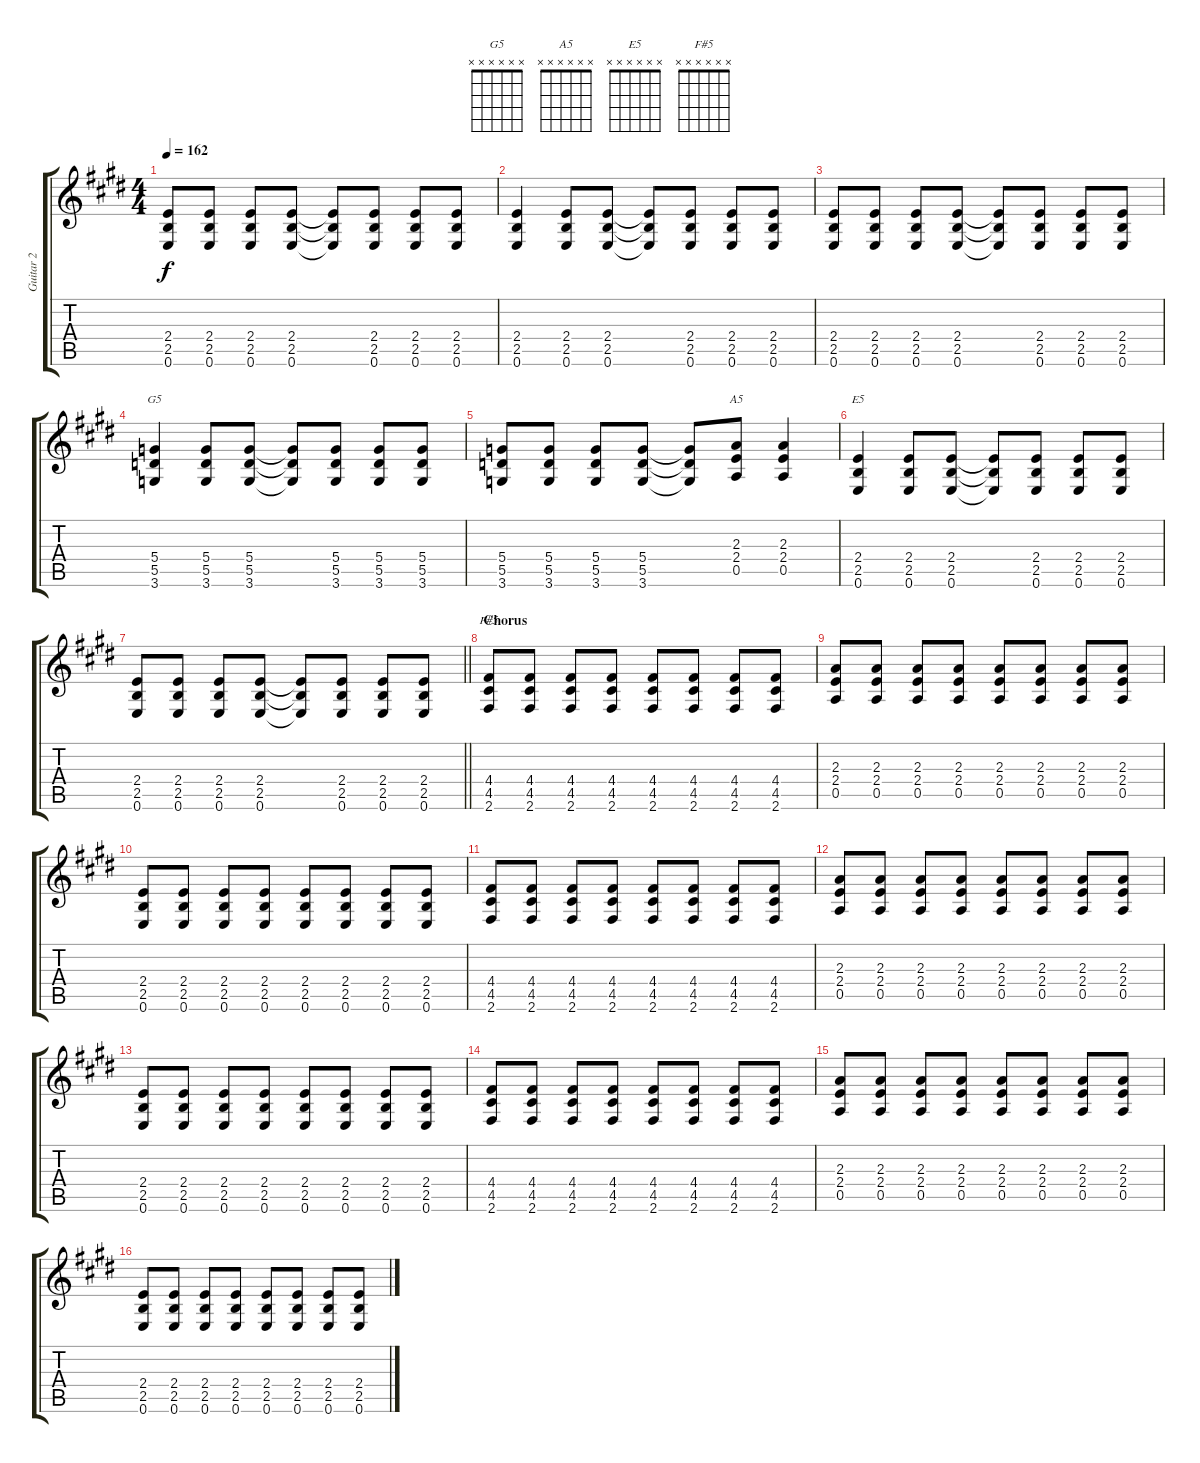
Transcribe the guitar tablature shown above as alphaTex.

\track ("Guitar 2" "Guitar 2") {instrument distortionguitar}
\staff {score tabs}
\tuning (E4 B3 G3 D3 A2 E2) {hide}
\chord ("G5" x x x x x x)
\chord ("A5" x x x x x x)
\chord ("E5" x x x x x x)
\chord ("F#5" x x x x x x)
\ts (4 4)
\tempo 162
\clef g2
\ks e
(2.4 2.5 0.6).8{dy f} (2.4 2.5 0.6).8 (2.4 2.5 0.6).8 (2.4 2.5 0.6).8 (2.4{t} 2.5{t} 0.6{t}).8 (2.4 2.5 0.6).8 (2.4 2.5 0.6).8 (2.4 2.5 0.6).8 |
(2.4 2.5 0.6).4 (2.4 2.5 0.6).8 (2.4 2.5 0.6).8 (2.4{t} 2.5{t} 0.6{t}).8 (2.4 2.5 0.6).8 (2.4 2.5 0.6).8 (2.4 2.5 0.6).8 |
(2.4 2.5 0.6).8 (2.4 2.5 0.6).8 (2.4 2.5 0.6).8 (2.4 2.5 0.6).8 (2.4{t} 2.5{t} 0.6{t}).8 (2.4 2.5 0.6).8 (2.4 2.5 0.6).8 (2.4 2.5 0.6).8 |
(5.4 5.5 3.6).4{ch "G5"} (5.4 5.5 3.6).8 (5.4 5.5 3.6).8 (5.4{t} 5.5{t} 3.6{t}).8 (5.4 5.5 3.6).8 (5.4 5.5 3.6).8 (5.4 5.5 3.6).8 |
(5.4 5.5 3.6).8 (5.4 5.5 3.6).8 (5.4 5.5 3.6).8 (5.4 5.5 3.6).8 (5.4{t} 5.5{t} 3.6{t}).8 (2.3 2.4 0.5).8{ch "A5"} (2.3 2.4 0.5).4 |
(2.4 2.5 0.6).4{ch "E5"} (2.4 2.5 0.6).8 (2.4 2.5 0.6).8 (2.4{t} 2.5{t} 0.6{t}).8 (2.4 2.5 0.6).8 (2.4 2.5 0.6).8 (2.4 2.5 0.6).8 |
\barLineRight lightlight
(2.4 2.5 0.6).8 (2.4 2.5 0.6).8 (2.4 2.5 0.6).8 (2.4 2.5 0.6).8 (2.4{t} 2.5{t} 0.6{t}).8 (2.4 2.5 0.6).8 (2.4 2.5 0.6).8 (2.4 2.5 0.6).8 |
\section ("" "Chorus")
(4.4 4.5 2.6).8{ch "F#5"} (4.4 4.5 2.6).8 (4.4 4.5 2.6).8 (4.4 4.5 2.6).8 (4.4 4.5 2.6).8 (4.4 4.5 2.6).8 (4.4 4.5 2.6).8 (4.4 4.5 2.6).8 |
(2.3 2.4 0.5).8 (2.3 2.4 0.5).8 (2.3 2.4 0.5).8 (2.3 2.4 0.5).8 (2.3 2.4 0.5).8 (2.3 2.4 0.5).8 (2.3 2.4 0.5).8 (2.3 2.4 0.5).8 |
(2.4 2.5 0.6).8 (2.4 2.5 0.6).8 (2.4 2.5 0.6).8 (2.4 2.5 0.6).8 (2.4 2.5 0.6).8 (2.4 2.5 0.6).8 (2.4 2.5 0.6).8 (2.4 2.5 0.6).8 |
(4.4 4.5 2.6).8 (4.4 4.5 2.6).8 (4.4 4.5 2.6).8 (4.4 4.5 2.6).8 (4.4 4.5 2.6).8 (4.4 4.5 2.6).8 (4.4 4.5 2.6).8 (4.4 4.5 2.6).8 |
(2.3 2.4 0.5).8 (2.3 2.4 0.5).8 (2.3 2.4 0.5).8 (2.3 2.4 0.5).8 (2.3 2.4 0.5).8 (2.3 2.4 0.5).8 (2.3 2.4 0.5).8 (2.3 2.4 0.5).8 |
(2.4 2.5 0.6).8 (2.4 2.5 0.6).8 (2.4 2.5 0.6).8 (2.4 2.5 0.6).8 (2.4 2.5 0.6).8 (2.4 2.5 0.6).8 (2.4 2.5 0.6).8 (2.4 2.5 0.6).8 |
(4.4 4.5 2.6).8 (4.4 4.5 2.6).8 (4.4 4.5 2.6).8 (4.4 4.5 2.6).8 (4.4 4.5 2.6).8 (4.4 4.5 2.6).8 (4.4 4.5 2.6).8 (4.4 4.5 2.6).8 |
(2.3 2.4 0.5).8 (2.3 2.4 0.5).8 (2.3 2.4 0.5).8 (2.3 2.4 0.5).8 (2.3 2.4 0.5).8 (2.3 2.4 0.5).8 (2.3 2.4 0.5).8 (2.3 2.4 0.5).8 |
(2.4 2.5 0.6).8 (2.4 2.5 0.6).8 (2.4 2.5 0.6).8 (2.4 2.5 0.6).8 (2.4 2.5 0.6).8 (2.4 2.5 0.6).8 (2.4 2.5 0.6).8 (2.4 2.5 0.6).8
